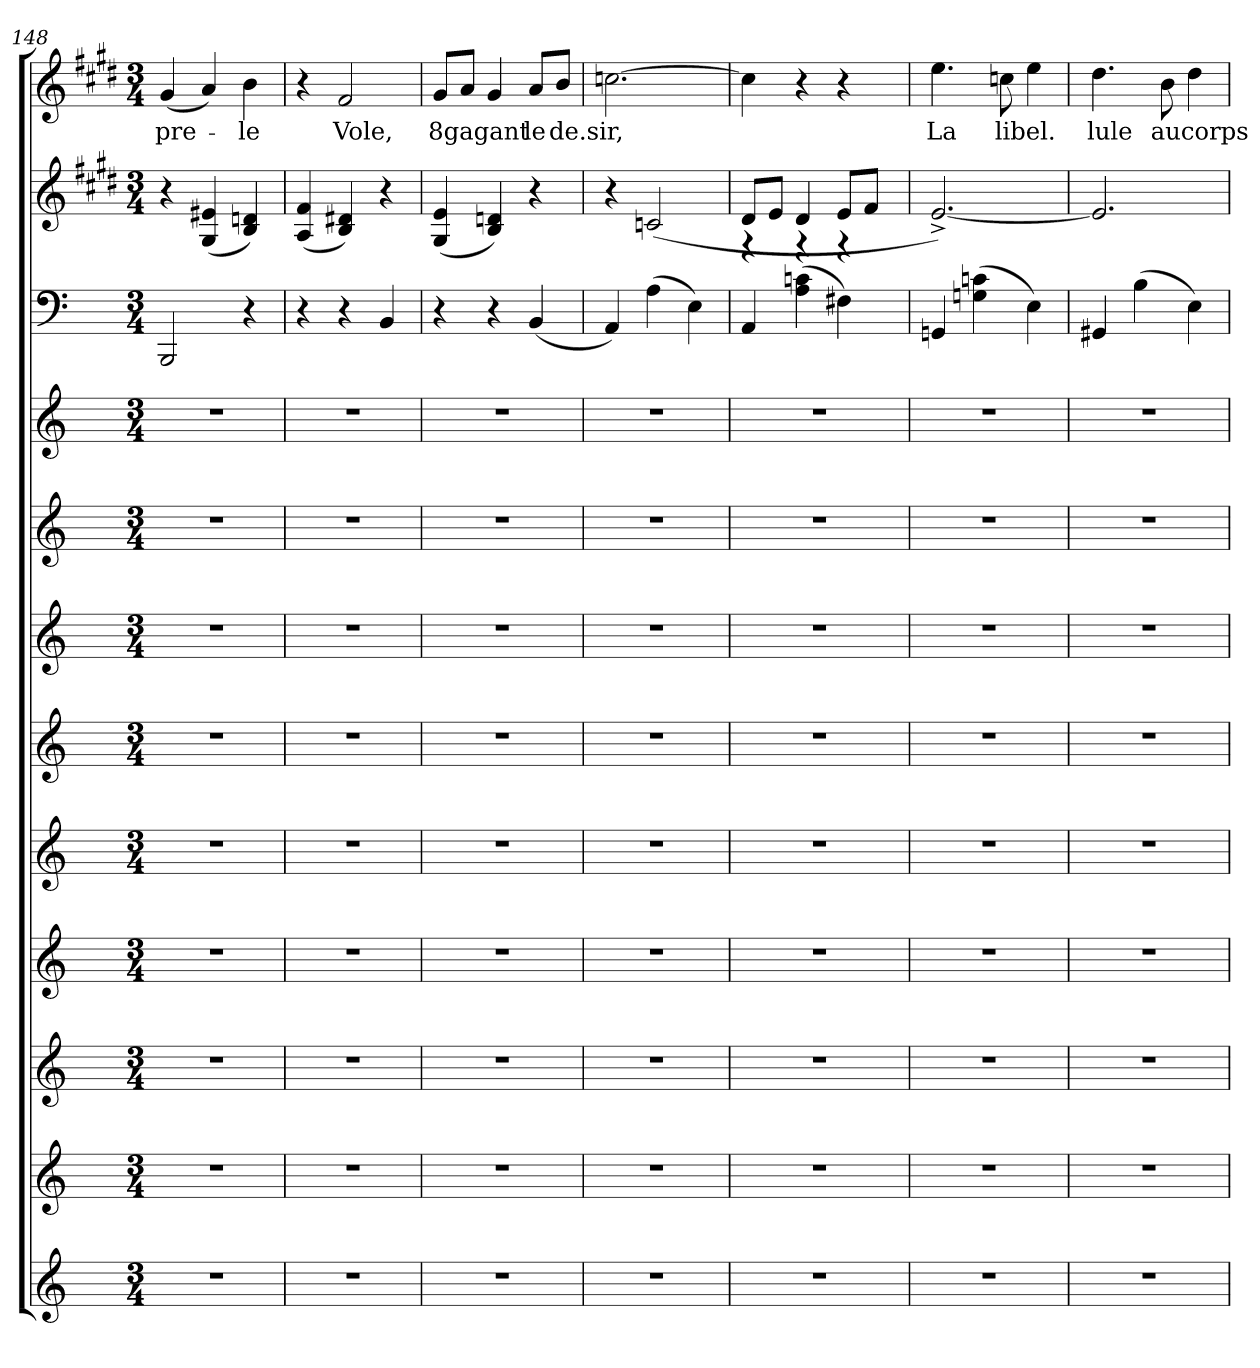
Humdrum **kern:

**kern	**kern	**kern	**kern	**kern	**kern	**kern	**kern	**kern	**kern	**kern	**kern	**text
*part12	*part11	*part10	*part9	*part8	*part7	*part6	*part5	*part4	*part3	*part2	*part1	*part1
*staff12	*staff11	*staff10	*staff9	*staff8	*staff7	*staff6	*staff5	*staff4	*staff3	*staff2	*staff1	*staff1
*clefG2	*clefG2	*clefG2	*clefG2	*clefG2	*clefG2	*clefG2	*clefG2	*clefG2	*clefF4	*clefG2	*clefG2	*
*k[]	*k[]	*k[]	*k[]	*k[]	*k[]	*k[]	*k[]	*k[]	*k[]	*k[f#c#g#d#]	*k[f#c#g#d#]	*
*C:	*C:	*C:	*C:	*C:	*C:	*C:	*C:	*C:	*C:	*E:	*E:	*
*M3/4	*M3/4	*M3/4	*M3/4	*M3/4	*M3/4	*M3/4	*M3/4	*M3/4	*M3/4	*M3/4	*M3/4	*
=148	=148	=148	=148	=148	=148	=148	=148	=148	=148	=148	=148	=148
2.r	2.r	2.r	2.r	2.r	2.r	2.r	2.r	2.r	2BBB/	4r	(4g#/	pre-
.	.	.	.	.	.	.	.	.	.	(4G#/ 4e#X/	4a/)	.
.	.	.	.	.	.	.	.	.	4r	4B/ 4dn/)	4b\	le
=149	=149	=149	=149	=149	=149	=149	=149	=149	=149	=149	=149	=149
2.r	2.r	2.r	2.r	2.r	2.r	2.r	2.r	2.r	4r	(4A/ 4f#/	4r	.
.	.	.	.	.	.	.	.	.	4r	4B/ 4d#X/)	2f#/	Vole,
.	.	.	.	.	.	.	.	.	4BB/	4r	.	.
=150	=150	=150	=150	=150	=150	=150	=150	=150	=150	=150	=150	=150
2.r	2.r	2.r	2.r	2.r	2.r	2.r	2.r	2.r	4r	(4G#/ 4e/	8g#/L	8gagant
.	.	.	.	.	.	.	.	.	.	.	8a/J	.
.	.	.	.	.	.	.	.	.	4r	4B/ 4dn/)	4g#/	.
.	.	.	.	.	.	.	.	.	(4BB/	4r	8a/L	le
.	.	.	.	.	.	.	.	.	.	.	8b/J	de.sir,
=151	=151	=151	=151	=151	=151	=151	=151	=151	=151	=151	=151	=151
2.r	2.r	2.r	2.r	2.r	2.r	2.r	2.r	2.r	4AA/)	4r	[2.ccn\	.
.	.	.	.	.	.	.	.	.	(4A\	(2cn/	.	.
.	.	.	.	.	.	.	.	.	4E\)	.	.	.
=152	=152	=152	=152	=152	=152	=152	=152	=152	=152	=152	=152	=152
*	*	*	*	*	*	*	*	*	*	*^	*	*
2.r	2.r	2.r	2.r	2.r	2.r	2.r	2.r	2.r	4AA/	8d#/L	4r	4cc\]	.
.	.	.	.	.	.	.	.	.	.	8e/J	.	.	.
.	.	.	.	.	.	.	.	.	(4A\ 4cn\	4d#/	4r	4r	.
.	.	.	.	.	.	.	.	.	4F#\)	8e/L	4r	4r	.
.	.	.	.	.	.	.	.	.	.	8f#/J	.	.	.
*	*	*	*	*	*	*	*	*	*	*v	*v	*	*
=153	=153	=153	=153	=153	=153	=153	=153	=153	=153	=153	=153	=153
2.r	2.r	2.r	2.r	2.r	2.r	2.r	2.r	2.r	4GGn/	[2.e^/)	4.ee\	La
.	.	.	.	.	.	.	.	.	(4Gn\ 4cn\	.	.	.
.	.	.	.	.	.	.	.	.	.	.	8ccn\	libel.
.	.	.	.	.	.	.	.	.	4E\)	.	4ee\	.
!!LO:LB:g=z
=154	=154	=154	=154	=154	=154	=154	=154	=154	=154	=154	=154	=154
2.r	2.r	2.r	2.r	2.r	2.r	2.r	2.r	2.r	4GG#X/	2.e/]	4.dd#\	lule
.	.	.	.	.	.	.	.	.	(4B\	.	.	.
.	.	.	.	.	.	.	.	.	.	.	8b\	aucorps
.	.	.	.	.	.	.	.	.	4E\)	.	4dd#\	.
=	=	=	=	=	=	=	=	=	=	=	=	=
*-	*-	*-	*-	*-	*-	*-	*-	*-	*-	*-	*-	*-
